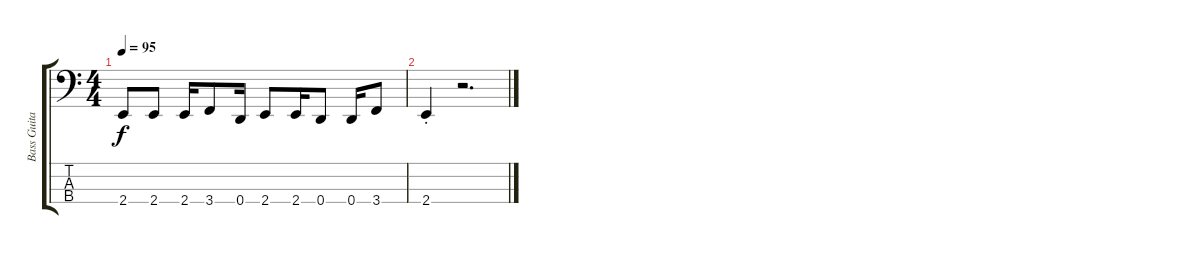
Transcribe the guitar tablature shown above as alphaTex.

\track ("Bass Guitar - Pheonix" "Bass Guita") {instrument electricbassfinger}
\staff {score tabs}
\tuning (G2 D2 A1 D1) {hide}
\ts (4 4)
\tempo 95
\clef f4
\ks c
2.4.8{dy f} 2.4.8 2.4.16 3.4.8 0.4.16 2.4.8 2.4.16 0.4.8 0.4.16 3.4.8 |
2.4{st}.4 r.2{d}
